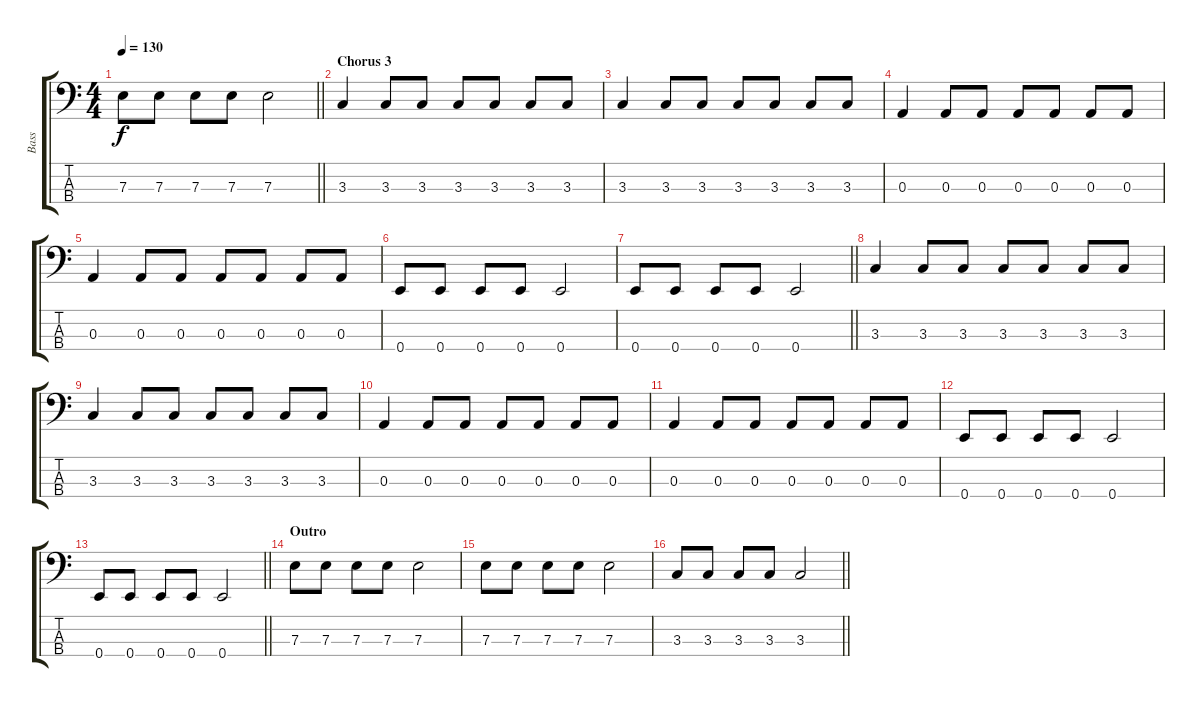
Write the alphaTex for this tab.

\track ("Bass" "Bass") {instrument electricbassfinger}
\staff {score tabs}
\tuning (G2 D2 A1 E1) {hide}
\ts (4 4)
\tempo 130
\clef f4
\barLineRight lightlight
\ks c
7.3.8{dy f} 7.3.8 7.3.8 7.3.8 7.3.2 |
\section ("" "Chorus 3")
3.3.4 3.3.8 3.3.8 3.3.8 3.3.8 3.3.8 3.3.8 |
3.3.4 3.3.8 3.3.8 3.3.8 3.3.8 3.3.8 3.3.8 |
0.3.4 0.3.8 0.3.8 0.3.8 0.3.8 0.3.8 0.3.8 |
0.3.4 0.3.8 0.3.8 0.3.8 0.3.8 0.3.8 0.3.8 |
0.4.8 0.4.8 0.4.8 0.4.8 0.4.2 |
\barLineRight lightlight
0.4.8 0.4.8 0.4.8 0.4.8 0.4.2 |
3.3.4 3.3.8 3.3.8 3.3.8 3.3.8 3.3.8 3.3.8 |
3.3.4 3.3.8 3.3.8 3.3.8 3.3.8 3.3.8 3.3.8 |
0.3.4 0.3.8 0.3.8 0.3.8 0.3.8 0.3.8 0.3.8 |
0.3.4 0.3.8 0.3.8 0.3.8 0.3.8 0.3.8 0.3.8 |
0.4.8 0.4.8 0.4.8 0.4.8 0.4.2 |
\barLineRight lightlight
0.4.8 0.4.8 0.4.8 0.4.8 0.4.2 |
\section ("" "Outro")
7.3.8 7.3.8 7.3.8 7.3.8 7.3.2 |
7.3.8 7.3.8 7.3.8 7.3.8 7.3.2 |
\barLineRight lightlight
3.3.8 3.3.8 3.3.8 3.3.8 3.3.2
